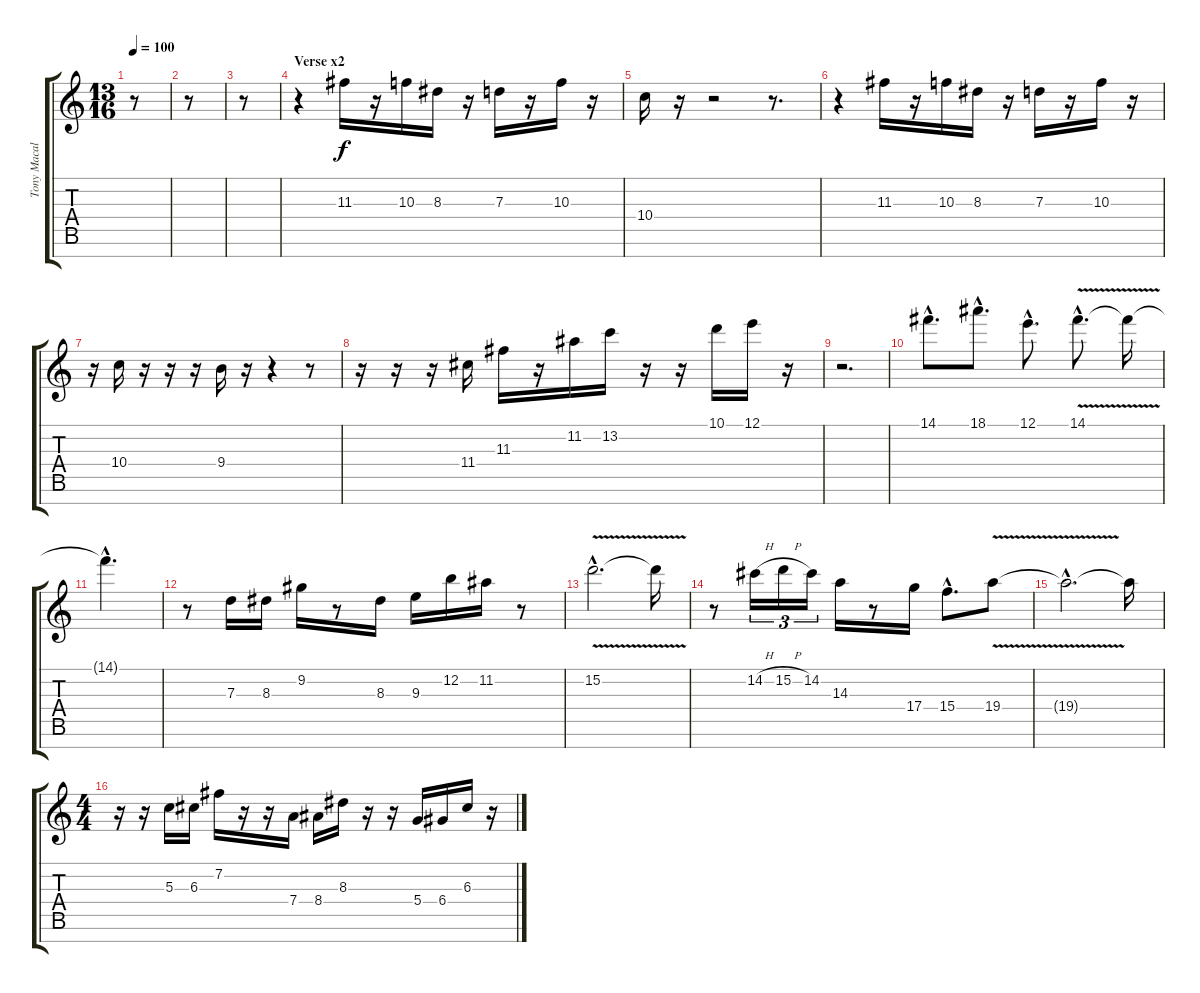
\track ("Tony Macalpine" "Tony Macal") {instrument overdrivenguitar}
\staff {score tabs}
\tuning (E4 B3 G3 D3 A2 E2 B1) {hide}
\ts (13 16)
\tempo 100
\clef g2
\ks c
r.8{dy f} |
r.8 |
r.8 |
\section ("" "Verse x2")
r.4 11.3.16 r.16 10.3.16 8.3.16 r.16 7.3.16 r.16 10.3.16 r.16 |
10.4.16 r.16 r.2 r.8{d} |
r.4 11.3.16 r.16 10.3.16 8.3.16 r.16 7.3.16 r.16 10.3.16 r.16 |
r.16 10.4.16 r.16 r.16 r.16 9.4.16 r.16 r.4 r.8 |
r.16 r.16 r.16 11.4.16 11.3.16 r.16 11.2.16 13.2.16 r.16 r.16 10.1.16 12.1.16 r.16 |
r.2{d} |
14.1{hac}.8{d} 18.1{hac}.8{d} 12.1{hac}.8{d} 14.1{v hac}.8{d} 14.1{t}.16 |
14.1{hac t}.4{d} |
r.8 7.3.16 8.3.16 9.2.16 r.8 8.3.16 9.3.16 12.2.16 11.2.16 r.8 |
15.2{v hac}.2{d} 15.2{t}.16 |
r.8 14.2{h}.16{tu (3 2)} 15.2{h}.16{tu (3 2)} 14.2.16{tu (3 2)} 14.3.16 r.8 17.4.16 15.4{hac}.8{d} 19.4{v}.8 |
19.4{hac t}.2{d} 19.4{t}.16 |
\ts (4 4)
r.16 r.16 5.3.16 6.3.16 7.2.16 r.16 r.16 7.4.16 8.4.16 8.3.16 r.16 r.16 5.4.16 6.4.16 6.3.16 r.16
